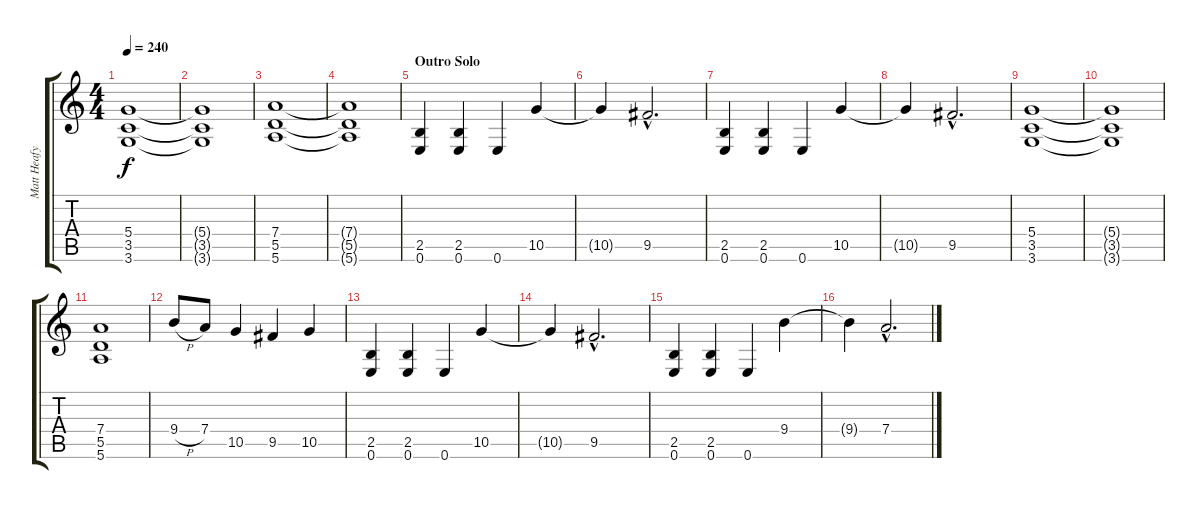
\track ("Matt Heafy (Guitar)" "Matt Heafy") {instrument overdrivenguitar}
\staff {score tabs}
\tuning (E4 B3 G3 D3 A2 E2) {hide}
\ts (4 4)
\tempo 240
\clef g2
\ks c
(5.4 3.5 3.6).1{dy f} |
(5.4{t} 3.5{t} 3.6{t}).1 |
(7.4 5.5 5.6).1 |
(7.4{t} 5.5{t} 5.6{t}).1 |
\section ("" "Outro Solo")
(2.5 0.6).4 (2.5 0.6).4 0.6.4 10.5.4 |
10.5{t}.4 9.5{hac}.2{d} |
(2.5 0.6).4 (2.5 0.6).4 0.6.4 10.5.4 |
10.5{t}.4 9.5{hac}.2{d} |
(5.4 3.5 3.6).1 |
(5.4{t} 3.5{t} 3.6{t}).1 |
(7.4 5.5 5.6).1 |
9.4{h}.8 7.4.8 10.5.4 9.5.4 10.5.4 |
(2.5 0.6).4 (2.5 0.6).4 0.6.4 10.5.4 |
10.5{t}.4 9.5{hac}.2{d} |
(2.5 0.6).4 (2.5 0.6).4 0.6.4 9.4.4 |
9.4{t}.4 7.4{hac}.2{d}
